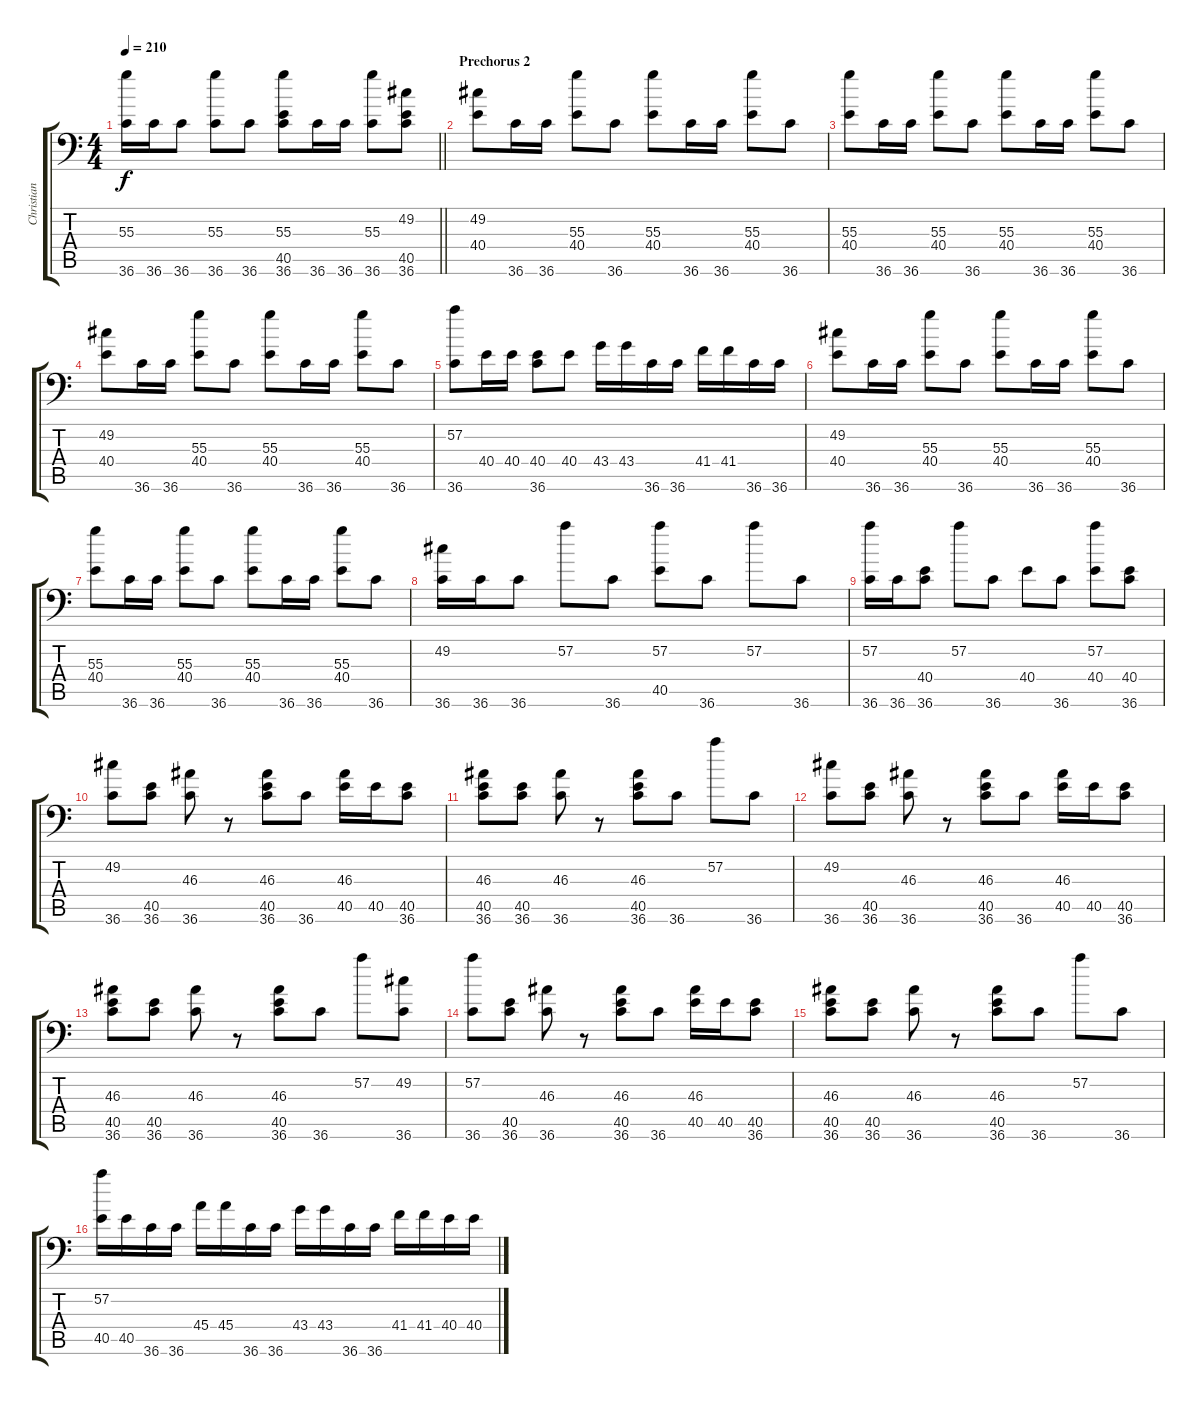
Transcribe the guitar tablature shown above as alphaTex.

\track ("Christian \"CC\" Coma" "Christian ") {instrument acousticgrandpiano}
\staff {score tabs}
\tuning (C-1 C-1 C-1 C-1 C-1 C-1) {hide}
\ts (4 4)
\tempo 210
\clef f4
\barLineRight lightlight
\ks c
(55.3 36.6).16{dy f} 36.6.16 36.6.8 (55.3 36.6).8 36.6.8 (55.3 40.5 36.6).8 36.6.16 36.6.16 (55.3 36.6).8 (49.2 40.5 36.6).8 |
\section ("" "Prechorus 2")
(49.2 40.4).8 36.6.16 36.6.16 (55.3 40.4).8 36.6.8 (55.3 40.4).8 36.6.16 36.6.16 (55.3 40.4).8 36.6.8 |
(55.3 40.4).8 36.6.16 36.6.16 (55.3 40.4).8 36.6.8 (55.3 40.4).8 36.6.16 36.6.16 (55.3 40.4).8 36.6.8 |
(49.2 40.4).8 36.6.16 36.6.16 (55.3 40.4).8 36.6.8 (55.3 40.4).8 36.6.16 36.6.16 (55.3 40.4).8 36.6.8 |
(57.2 36.6).8 40.4.16 40.4.16 (40.4 36.6).8 40.4.8 43.4.16 43.4.16 36.6.16 36.6.16 41.4.16 41.4.16 36.6.16 36.6.16 |
(49.2 40.4).8 36.6.16 36.6.16 (55.3 40.4).8 36.6.8 (55.3 40.4).8 36.6.16 36.6.16 (55.3 40.4).8 36.6.8 |
(55.3 40.4).8 36.6.16 36.6.16 (55.3 40.4).8 36.6.8 (55.3 40.4).8 36.6.16 36.6.16 (55.3 40.4).8 36.6.8 |
(49.2 36.6).16 36.6.16 36.6.8 57.2.8 36.6.8 (57.2 40.5).8 36.6.8 57.2.8 36.6.8 |
(57.2 36.6).16 36.6.16 (40.4 36.6).8 57.2.8 36.6.8 40.4.8 36.6.8 (57.2 40.4).8 (40.4 36.6).8 |
(49.2 36.6).8 (40.5 36.6).8 (46.3 36.6).8 r.8 (46.3 40.5 36.6).8 36.6.8 (46.3 40.5).16 40.5.16 (40.5 36.6).8 |
(46.3 40.5 36.6).8 (40.5 36.6).8 (46.3 36.6).8 r.8 (46.3 40.5 36.6).8 36.6.8 57.2.8 36.6.8 |
(49.2 36.6).8 (40.5 36.6).8 (46.3 36.6).8 r.8 (46.3 40.5 36.6).8 36.6.8 (46.3 40.5).16 40.5.16 (40.5 36.6).8 |
(46.3 40.5 36.6).8 (40.5 36.6).8 (46.3 36.6).8 r.8 (46.3 40.5 36.6).8 36.6.8 57.2.8 (49.2 36.6).8 |
(57.2 36.6).8 (40.5 36.6).8 (46.3 36.6).8 r.8 (46.3 40.5 36.6).8 36.6.8 (46.3 40.5).16 40.5.16 (40.5 36.6).8 |
(46.3 40.5 36.6).8 (40.5 36.6).8 (46.3 36.6).8 r.8 (46.3 40.5 36.6).8 36.6.8 57.2.8 36.6.8 |
(57.2 40.5).16 40.5.16 36.6.16 36.6.16 45.4.16 45.4.16 36.6.16 36.6.16 43.4.16 43.4.16 36.6.16 36.6.16 41.4.16 41.4.16 40.4.16 40.4.16
